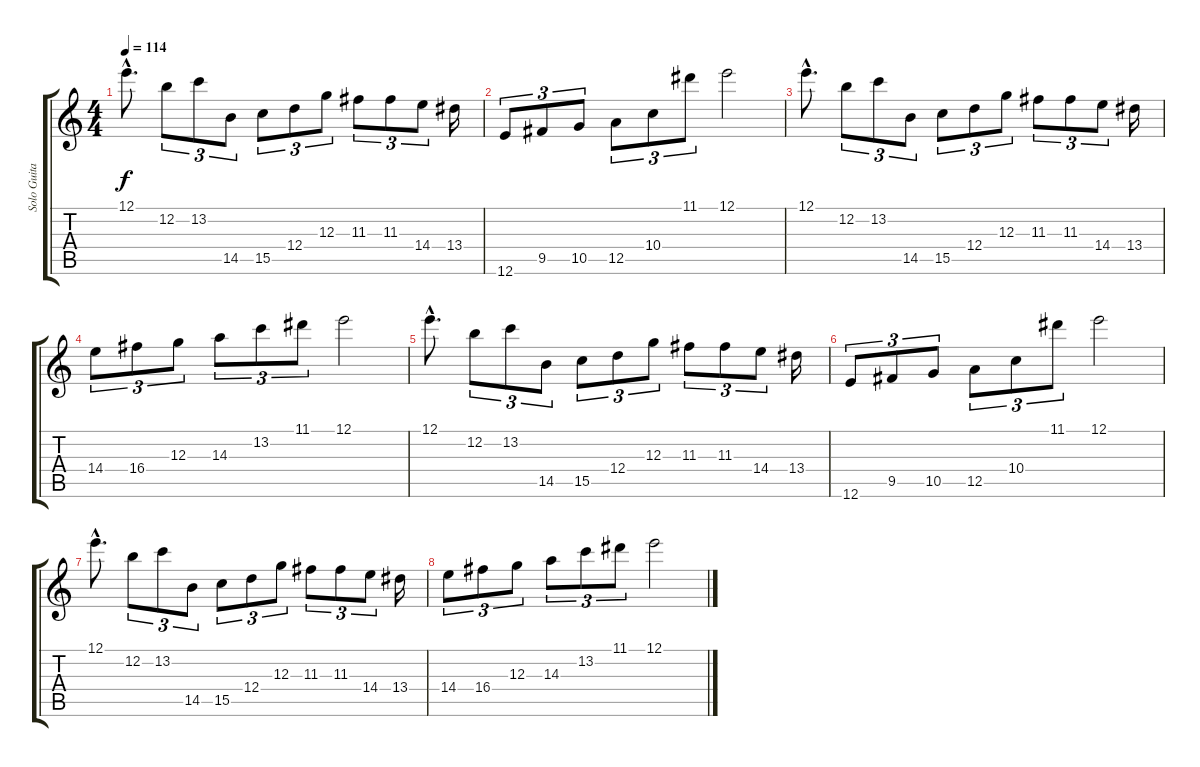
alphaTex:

\track ("Solo Guitar" "Solo Guita") {instrument distortionguitar}
\staff {score tabs}
\tuning (E4 B3 G3 D3 A2 E2) {hide}
\ts (4 4)
\tempo 114
\clef g2
\ks c
12.1{hac}.8{d dy f} 12.2.8{tu (3 2)} 13.2.8{tu (3 2)} 14.5.8{tu (3 2)} 15.5.8{tu (3 2)} 12.4.8{tu (3 2)} 12.3.8{tu (3 2)} 11.3.8{tu (3 2)} 11.3.8{tu (3 2)} 14.4.8{tu (3 2)} 13.4.16 |
12.6.8{tu (3 2)} 9.5.8{tu (3 2)} 10.5.8{tu (3 2)} 12.5.8{tu (3 2)} 10.4.8{tu (3 2)} 11.1.8{tu (3 2)} 12.1.2 |
12.1{hac}.8{d} 12.2.8{tu (3 2)} 13.2.8{tu (3 2)} 14.5.8{tu (3 2)} 15.5.8{tu (3 2)} 12.4.8{tu (3 2)} 12.3.8{tu (3 2)} 11.3.8{tu (3 2)} 11.3.8{tu (3 2)} 14.4.8{tu (3 2)} 13.4.16 |
14.4.8{tu (3 2)} 16.4.8{tu (3 2)} 12.3.8{tu (3 2)} 14.3.8{tu (3 2)} 13.2.8{tu (3 2)} 11.1.8{tu (3 2)} 12.1.2 |
12.1{hac}.8{d} 12.2.8{tu (3 2)} 13.2.8{tu (3 2)} 14.5.8{tu (3 2)} 15.5.8{tu (3 2)} 12.4.8{tu (3 2)} 12.3.8{tu (3 2)} 11.3.8{tu (3 2)} 11.3.8{tu (3 2)} 14.4.8{tu (3 2)} 13.4.16 |
12.6.8{tu (3 2)} 9.5.8{tu (3 2)} 10.5.8{tu (3 2)} 12.5.8{tu (3 2)} 10.4.8{tu (3 2)} 11.1.8{tu (3 2)} 12.1.2 |
12.1{hac}.8{d} 12.2.8{tu (3 2)} 13.2.8{tu (3 2)} 14.5.8{tu (3 2)} 15.5.8{tu (3 2)} 12.4.8{tu (3 2)} 12.3.8{tu (3 2)} 11.3.8{tu (3 2)} 11.3.8{tu (3 2)} 14.4.8{tu (3 2)} 13.4.16 |
14.4.8{tu (3 2)} 16.4.8{tu (3 2)} 12.3.8{tu (3 2)} 14.3.8{tu (3 2)} 13.2.8{tu (3 2)} 11.1.8{tu (3 2)} 12.1.2
